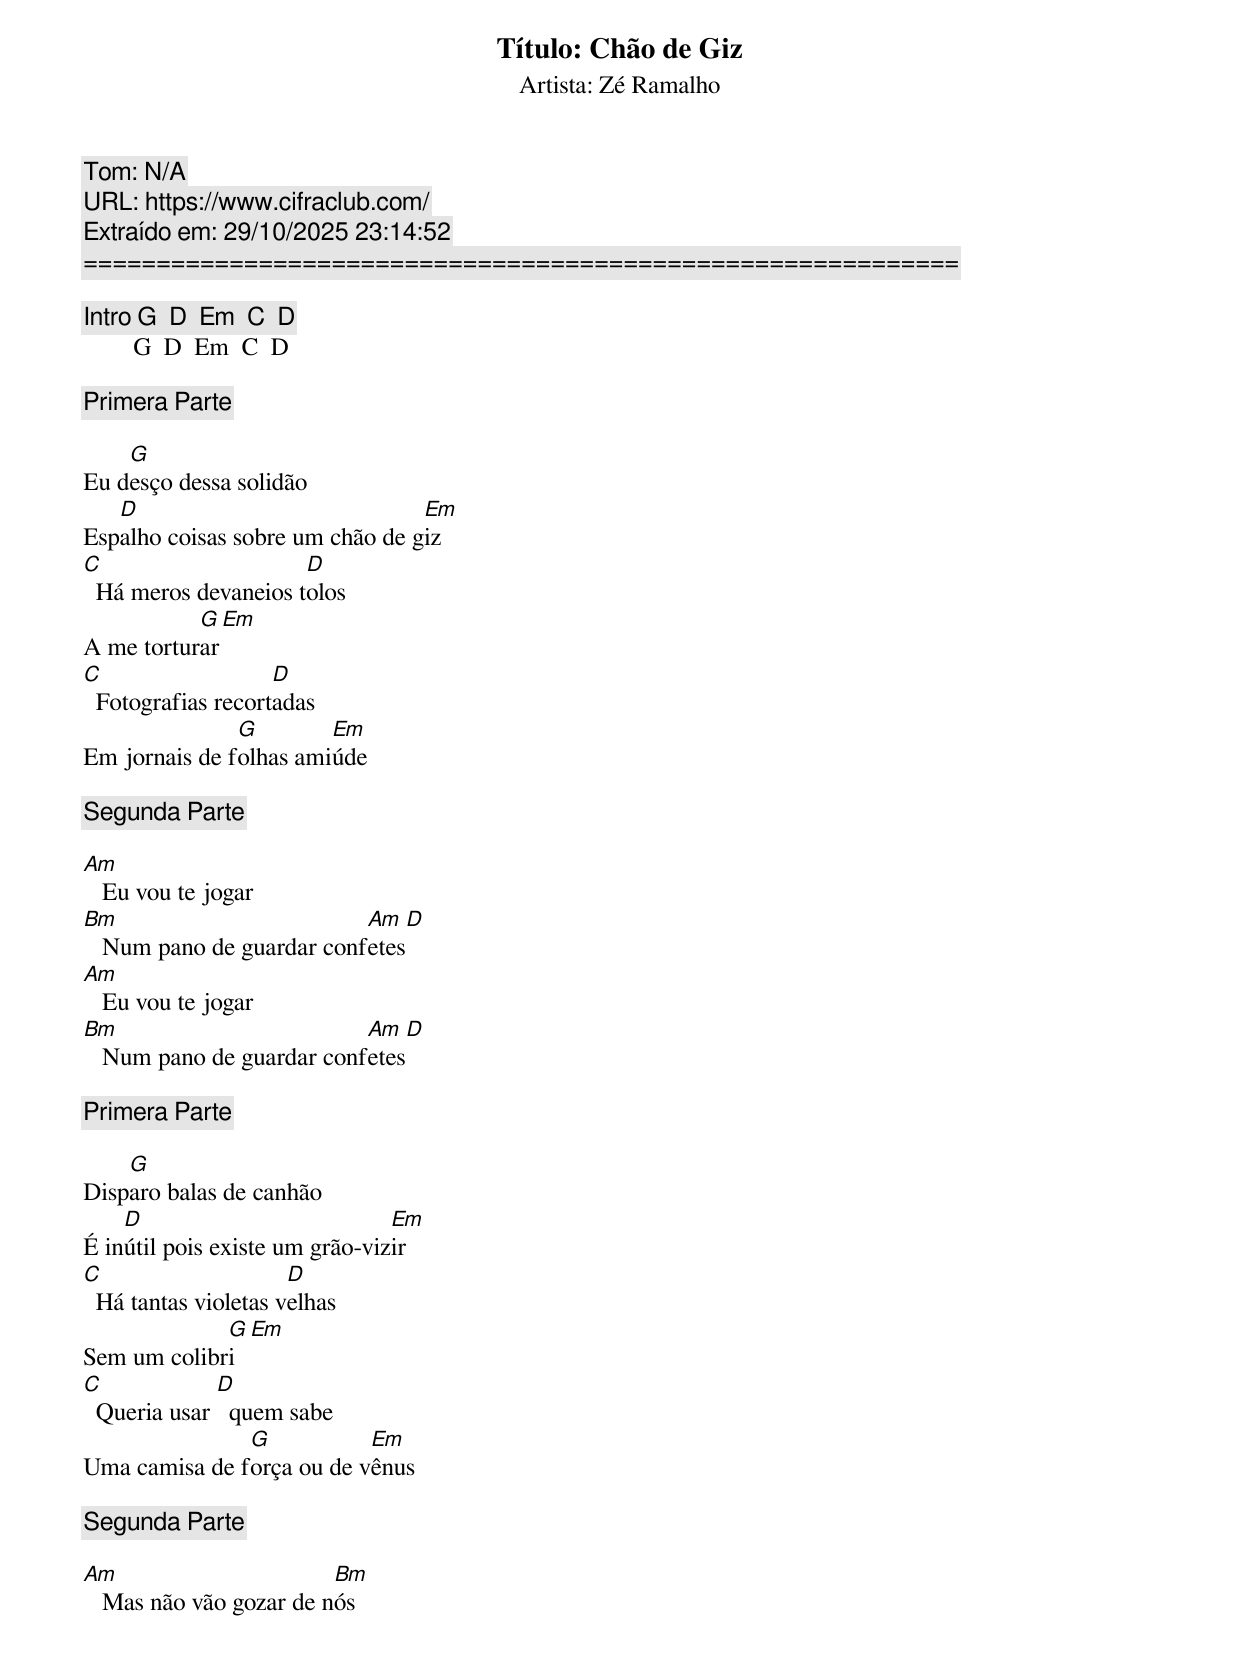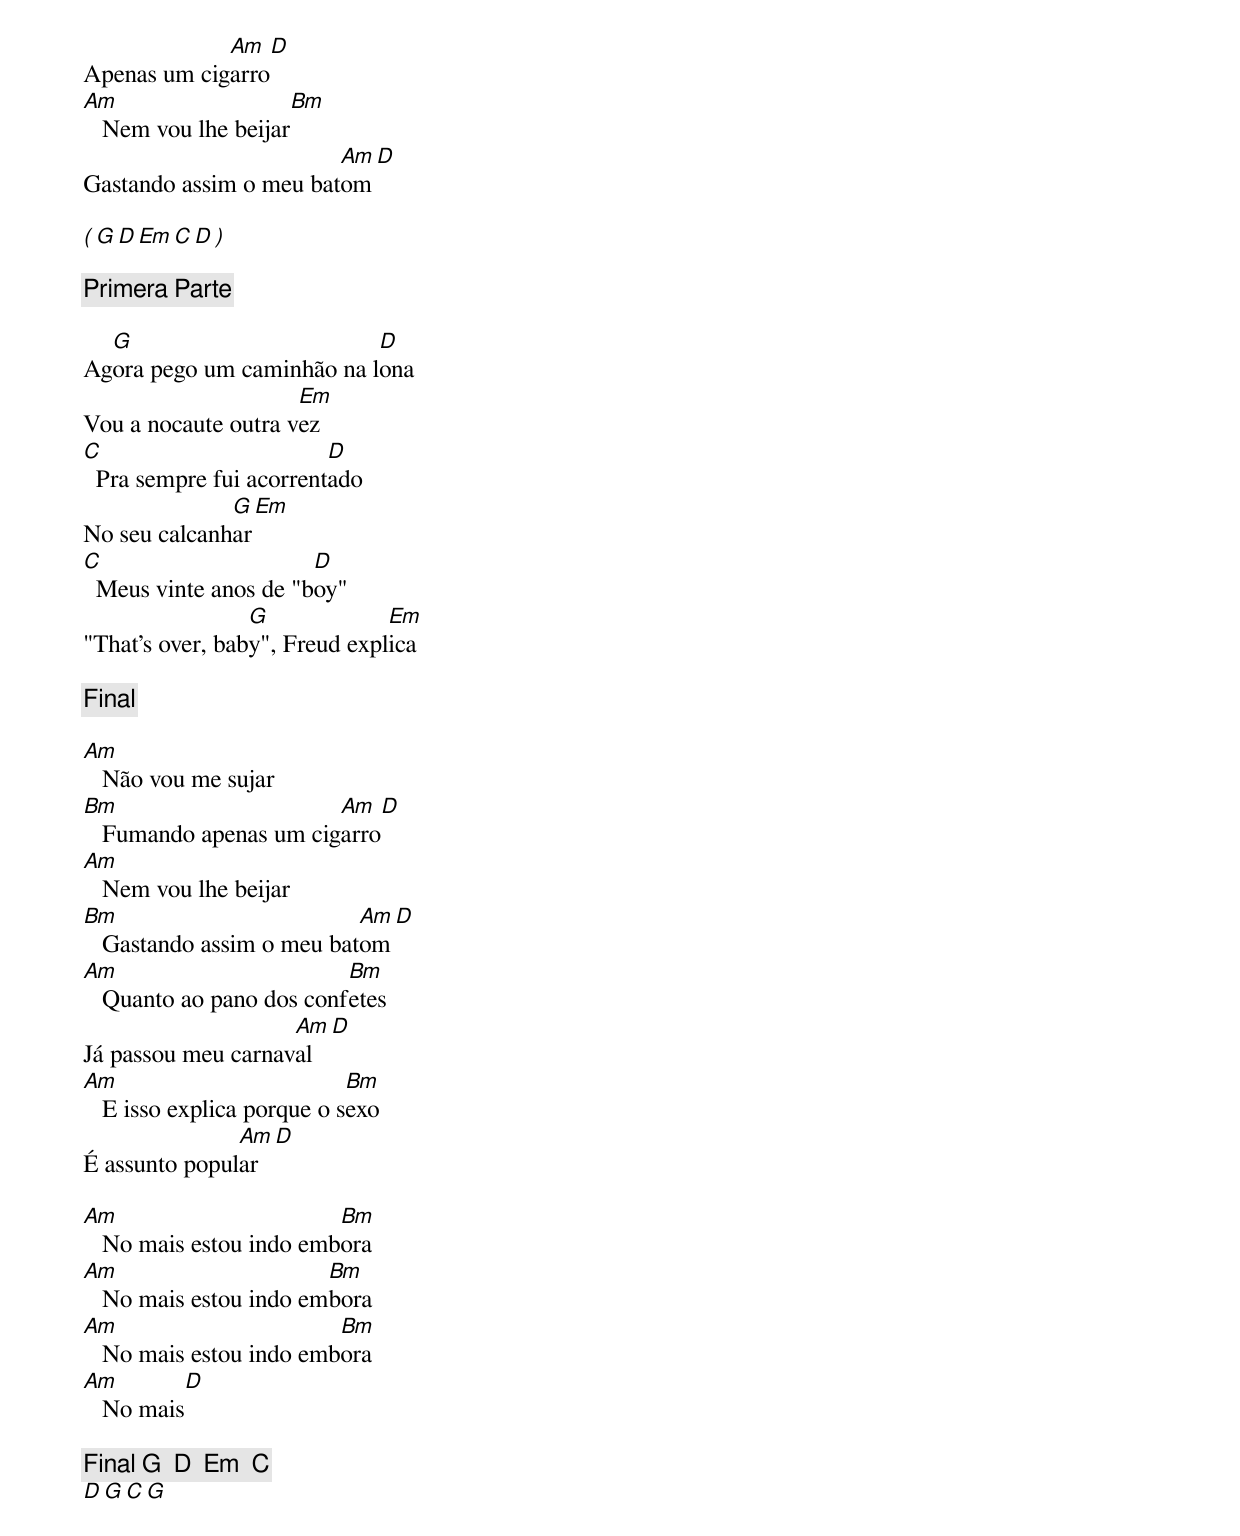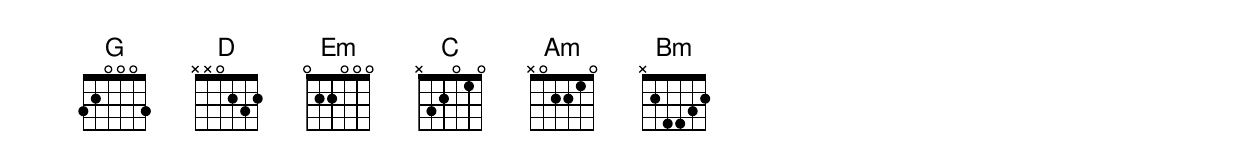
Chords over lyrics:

Título: Chão de Giz
Artista: Zé Ramalho
Tom: N/A
URL: https://www.cifraclub.com/
Extraído em: 29/10/2025 23:14:52
============================================================

[Intro] G  D  Em  C  D
        G  D  Em  C  D

[Primera Parte]

    G
Eu desço dessa solidão
   D                             Em
Espalho coisas sobre um chão de giz
C                     D
  Há meros devaneios tolos
           G  Em
A me torturar
C                   D
  Fotografias recortadas
               G        Em
Em jornais de folhas amiúde

[Segunda Parte]

Am
   Eu vou te jogar
Bm                         Am   D
   Num pano de guardar confetes
Am
   Eu vou te jogar
Bm                         Am   D
   Num pano de guardar confetes

[Primera Parte]

    G
Disparo balas de canhão
    D                           Em
É inútil pois existe um grão-vizir
C                     D
  Há tantas violetas velhas
             G  Em
Sem um colibri
C             D
  Queria usar   quem sabe
               G           Em
Uma camisa de força ou de vênus

[Segunda Parte]

Am                       Bm
   Mas não vão gozar de nós
             Am   D
Apenas um cigarro
Am                    Bm
   Nem vou lhe beijar
                        Am  D
Gastando assim o meu batom

( G  D  Em  C  D )

[Primera Parte]

  G                        D
Agora pego um caminhão na lona
                     Em
Vou a nocaute outra vez
C                        D
  Pra sempre fui acorrentado
              G  Em
No seu calcanhar
C                      D
  Meus vinte anos de "boy"
                 G             Em
"That's over, baby", Freud explica

[Final]

Am
   Não vou me sujar
Bm                      Am   D
   Fumando apenas um cigarro
Am
   Nem vou lhe beijar
Bm                         Am  D
   Gastando assim o meu batom
Am                        Bm
   Quanto ao pano dos confetes
                    Am  D
Já passou meu carnaval
Am                          Bm
   E isso explica porque o sexo
               Am  D
É assunto popular

Am                       Bm
   No mais estou indo embora
Am                      Bm
   No mais estou indo embora
Am                       Bm
   No mais estou indo embora
Am         D
   No mais

[Final] G  D  Em  C
        D  G  C  G
